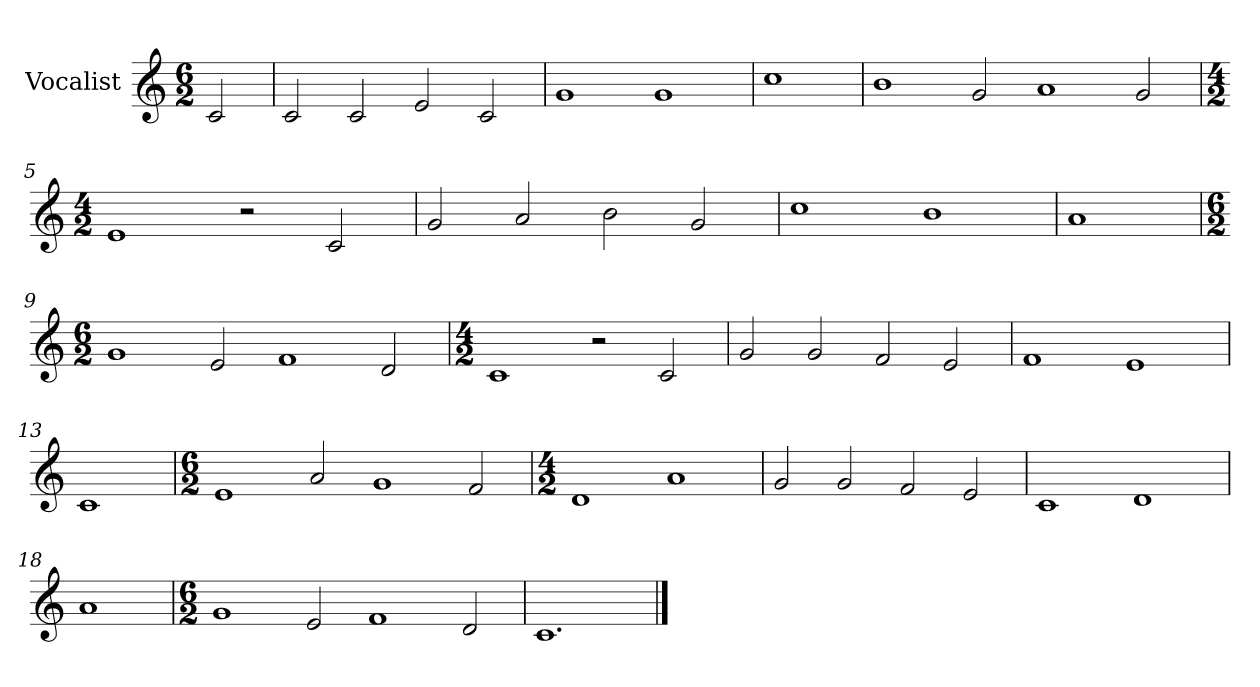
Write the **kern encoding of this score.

**kern
*part1
*staff1
*I"Vocalist
*k[]
*C:
*M6/2
=
2c
=1
2c
2c
2e
2c
=2
1g
1g
=3
1cc
=4
1b
2g
1a
2g
=5
*M4/2
1e
2r
2c
=6
2g
2a
2b
2g
=7
1cc
1b
=8
1a
=9
*M6/2
1g
2e
1f
2d
=10
*M4/2
1c
2r
2c
=11
2g
2g
2f
2e
=12
1f
1e
=13
1c
=14
*M6/2
1e
2a
1g
2f
=15
*M4/2
1d
1a
=16
2g
2g
2f
2e
=17
1c
1d
=18
1a
=19
*M6/2
1g
2e
1f
2d
=20
1.c
==
*-
